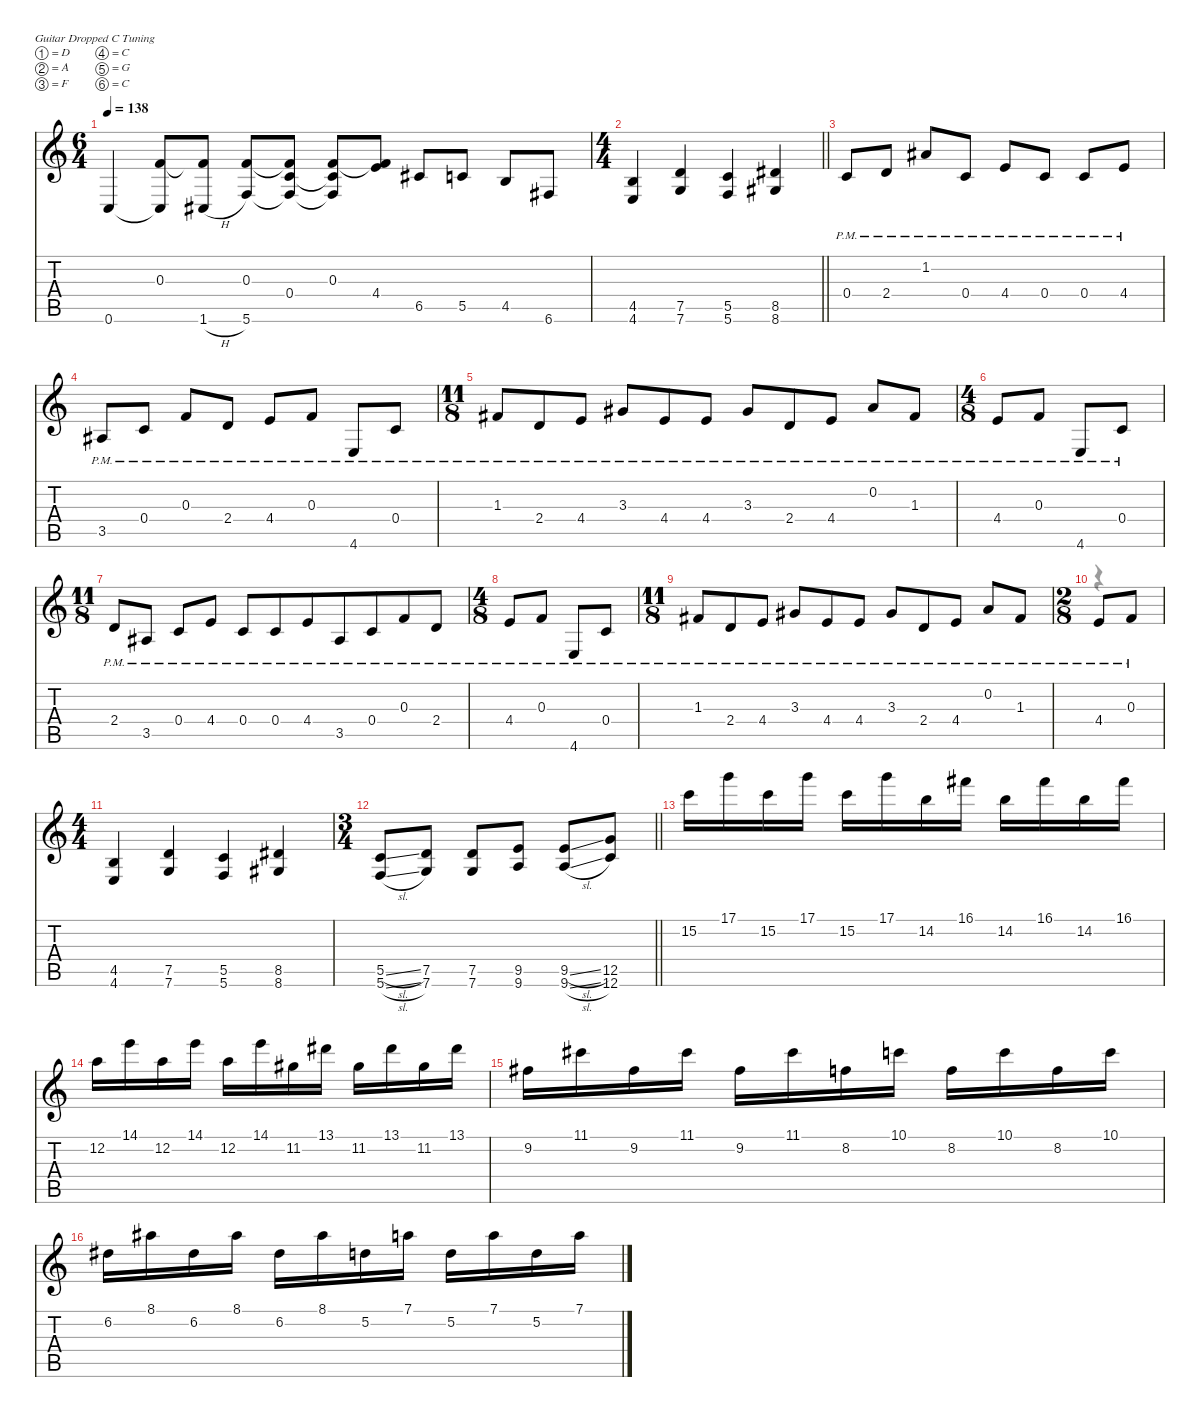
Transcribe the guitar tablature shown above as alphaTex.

\defaultSystemsLayout 4
\hideDynamics
\bracketExtendMode nobrackets
\singleTrackTrackNamePolicy hidden
\multiTrackTrackNamePolicy hidden
\otherSystemsTrackNameOrientation horizontal
\track ("Left Guitar" "dist.guit.") {instrument distortionguitar}
\staff {score tabs}
\tuning (D4 A3 F3 C3 G2 C2)
\voice
\ts (6 4)
\tempo 138
\clef g2
\ks c
0.6.4{dy f beam Up} (0.3 0.6{t}).8{beam Up} (1.6{h acc #} 0.3{t}).8{beam Up} (5.6 0.3).8{beam Up} (0.3{t} 0.4 5.6{t}).8{beam Up} (0.3 0.4{t} 5.6{t}).8{beam Up} (0.3{t} 4.4).8{beam Up} 6.5{acc #}.8{beam Up} 5.5.8{beam Up} 4.5.8{beam Up} 6.6{acc #}.8{beam Up} |
\ts (4 4)
\beaming (8 2 2 2 2)
\barLineRight lightlight
(4.5 4.6).4{beam Up} (7.5 7.6).4{beam Up} (5.5 5.6).4{beam Up} (8.5{acc #} 8.6{acc #}).4{beam Up} |
0.4{pm}.8{beam Up} 2.4{pm}.8{beam Up} 1.2{pm acc #}.8{beam Up} 0.4{pm}.8{beam Up} 4.4{pm}.8{beam Up} 0.4{pm}.8{beam Up} 0.4{pm}.8{beam Up} 4.4{pm}.8{beam Up} |
3.5{pm acc #}.8{beam Up} 0.4{pm}.8{beam Up} 0.3{pm}.8{beam Up} 2.4{pm}.8{beam Up} 4.4{pm}.8{beam Up} 0.3{pm}.8{beam Up} 4.6{pm}.8{beam Up} 0.4{pm}.8{beam Up} |
\ts (11 8)
\beaming (8 3 3 3 2)
1.3{pm acc #}.8{beam Up} 2.4{pm}.8{beam Up} 4.4{pm}.8{beam Up} 3.3{pm acc #}.8{beam Up} 4.4{pm}.8{beam Up} 4.4{pm}.8{beam Up} 3.3{pm acc #}.8{beam Up} 2.4{pm}.8{beam Up} 4.4{pm}.8{beam Up} 0.2{pm}.8{beam Up} 1.3{pm acc #}.8{beam Up} |
\ts (4 8)
\beaming (8 2 2)
4.4{pm}.8{beam Up} 0.3{pm}.8{beam Up} 4.6{pm}.8{beam Up} 0.4{pm}.8{beam Up} |
\ts (11 8)
\beaming (8 2 2 7)
2.4{pm}.8{beam Up} 3.5{pm acc #}.8{beam Up} 0.4{pm}.8{beam Up} 4.4{pm}.8{beam Up} 0.4{pm}.8{beam Up} 0.4{pm}.8{beam Up} 4.4{pm}.8{beam Up} 3.5{pm acc #}.8{beam Up} 0.4{pm}.8{beam Up} 0.3{pm}.8{beam Up} 2.4{pm}.8{beam Up} |
\ts (4 8)
\beaming (8 2 2)
4.4{pm}.8{beam Up} 0.3{pm}.8{beam Up} 4.6{pm}.8{beam Up} 0.4{pm}.8{beam Up} |
\ts (11 8)
\beaming (8 3 3 3 2)
1.3{pm acc #}.8{beam Up} 2.4{pm}.8{beam Up} 4.4{pm}.8{beam Up} 3.3{pm acc #}.8{beam Up} 4.4{pm}.8{beam Up} 4.4{pm}.8{beam Up} 3.3{pm acc #}.8{beam Up} 2.4{pm}.8{beam Up} 4.4{pm}.8{beam Up} 0.2{pm}.8{beam Up} 1.3{pm acc #}.8{beam Up} |
\ts (2 8)
\beaming (8 2)
4.4{pm}.8{beam Up} 0.3{pm}.8{beam Up} |
\ts (4 4)
\beaming (8 2 2 2 2)
(4.5 4.6).4{beam Up} (7.5 7.6).4{beam Up} (5.5 5.6).4{beam Up} (8.5{acc #} 8.6{acc #}).4{beam Up} |
\ts (3 4)
\beaming (8 2 2 2)
\barLineRight lightlight
(5.5{sl} 5.6{sl}).8{beam Up} (7.5 7.6).8{beam Up} (7.5 7.6).8{beam Up} (9.5 9.6).8{beam Up} (9.5{sl} 9.6{sl}).8{beam Up} (12.5 12.6).8{beam Up} |
15.2.16{beam Down} 17.1.16{beam Down} 15.2.16{beam Down} 17.1.16{beam Down} 15.2.16{beam Down} 17.1.16{beam Down} 14.2.16{beam Down} 16.1{acc #}.16{beam Down} 14.2.16{beam Down} 16.1{acc #}.16{beam Down} 14.2.16{beam Down} 16.1{acc #}.16{beam Down} |
12.2.16{beam Down} 14.1.16{beam Down} 12.2.16{beam Down} 14.1.16{beam Down} 12.2.16{beam Down} 14.1.16{beam Down} 11.2{acc #}.16{beam Down} 13.1{acc #}.16{beam Down} 11.2{acc #}.16{beam Down} 13.1{acc #}.16{beam Down} 11.2{acc #}.16{beam Down} 13.1{acc #}.16{beam Down} |
9.2{acc #}.16{beam Down} 11.1{acc #}.16{beam Down} 9.2{acc #}.16{beam Down} 11.1{acc #}.16{beam Down} 9.2{acc #}.16{beam Down} 11.1{acc #}.16{beam Down} 8.2.16{beam Down} 10.1.16{beam Down} 8.2.16{beam Down} 10.1.16{beam Down} 8.2.16{beam Down} 10.1.16{beam Down} |
6.2{acc #}.16{beam Down} 8.1{acc #}.16{beam Down} 6.2{acc #}.16{beam Down} 8.1{acc #}.16{beam Down} 6.2{acc #}.16{beam Down} 8.1{acc #}.16{beam Down} 5.2.16{beam Down} 7.1.16{beam Down} 5.2.16{beam Down} 7.1.16{beam Down} 5.2.16{beam Down} 7.1.16{beam Down}
\voice
\clef g2
\ottava regular
\simile none
\ks c
|
\barLineRight lightlight
|
|
|
|
|
|
|
|
r.4{dy mf beam Down} |
|
\barLineRight lightlight
|
|
|
|
